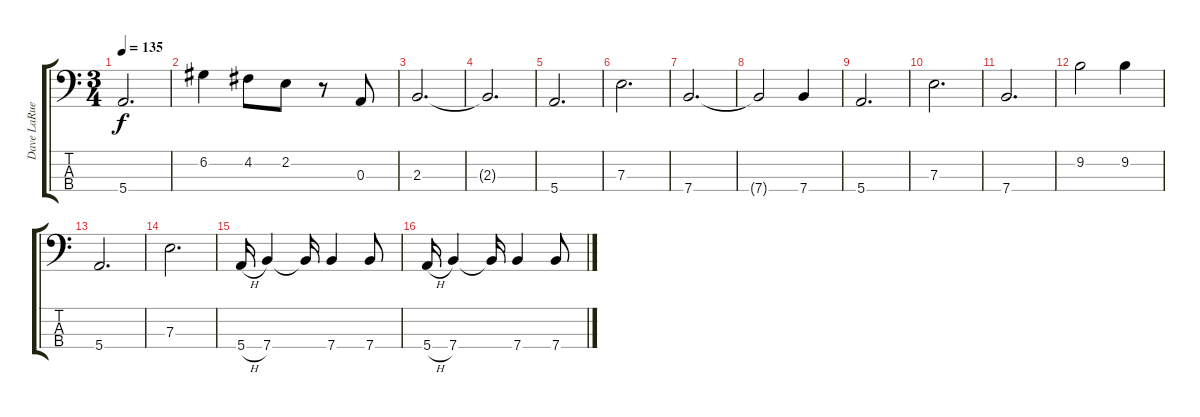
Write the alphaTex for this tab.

\track ("Dave LaRue" "Dave LaRue") {instrument electricbasspick}
\staff {score tabs}
\tuning (G2 D2 A1 E1) {hide}
\ts (3 4)
\tempo 135
\clef f4
\ks c
5.4.2{d dy f} |
6.2.4 4.2.8 2.2.8 r.8 0.3.8 |
2.3.2{d} |
2.3{t}.2{d} |
5.4.2{d} |
7.3.2{d} |
7.4.2{d} |
7.4{t}.2 7.4.4 |
5.4.2{d} |
7.3.2{d} |
7.4.2{d} |
9.2.2 9.2.4 |
5.4.2{d} |
7.3.2{d} |
5.4{h}.16 7.4.4 7.4{t}.16 7.4.4 7.4.8 |
5.4{h}.16 7.4.4 7.4{t}.16 7.4.4 7.4.8
